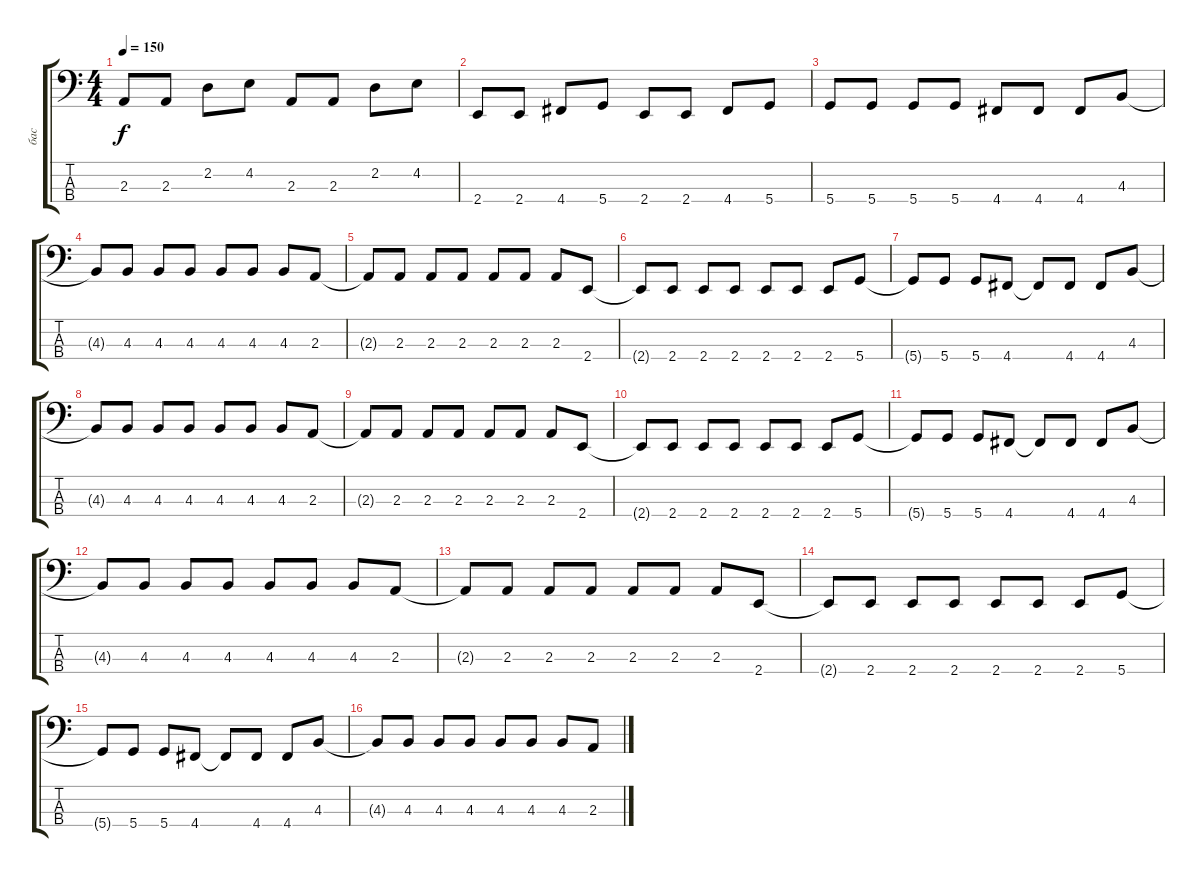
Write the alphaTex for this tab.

\track ("бас" "бас") {instrument electricbassfinger}
\staff {score tabs}
\tuning (F2 C2 G1 D1) {hide}
\ts (4 4)
\tempo 150
\clef f4
\ks c
2.3.8{dy f} 2.3.8 2.2.8 4.2.8 2.3.8 2.3.8 2.2.8 4.2.8 |
2.4.8 2.4.8 4.4.8 5.4.8 2.4.8 2.4.8 4.4.8 5.4.8 |
5.4.8 5.4.8 5.4.8 5.4.8 4.4.8 4.4.8 4.4.8 4.3.8 |
4.3{t}.8 4.3.8 4.3.8 4.3.8 4.3.8 4.3.8 4.3.8 2.3.8 |
2.3{t}.8 2.3.8 2.3.8 2.3.8 2.3.8 2.3.8 2.3.8 2.4.8 |
2.4{t}.8 2.4.8 2.4.8 2.4.8 2.4.8 2.4.8 2.4.8 5.4.8 |
5.4{t}.8 5.4.8 5.4.8 4.4.8 4.4{t}.8 4.4.8 4.4.8 4.3.8 |
4.3{t}.8 4.3.8 4.3.8 4.3.8 4.3.8 4.3.8 4.3.8 2.3.8 |
2.3{t}.8 2.3.8 2.3.8 2.3.8 2.3.8 2.3.8 2.3.8 2.4.8 |
2.4{t}.8 2.4.8 2.4.8 2.4.8 2.4.8 2.4.8 2.4.8 5.4.8 |
5.4{t}.8 5.4.8 5.4.8 4.4.8 4.4{t}.8 4.4.8 4.4.8 4.3.8 |
4.3{t}.8 4.3.8 4.3.8 4.3.8 4.3.8 4.3.8 4.3.8 2.3.8 |
2.3{t}.8 2.3.8 2.3.8 2.3.8 2.3.8 2.3.8 2.3.8 2.4.8 |
2.4{t}.8 2.4.8 2.4.8 2.4.8 2.4.8 2.4.8 2.4.8 5.4.8 |
5.4{t}.8 5.4.8 5.4.8 4.4.8 4.4{t}.8 4.4.8 4.4.8 4.3.8 |
4.3{t}.8 4.3.8 4.3.8 4.3.8 4.3.8 4.3.8 4.3.8 2.3.8
